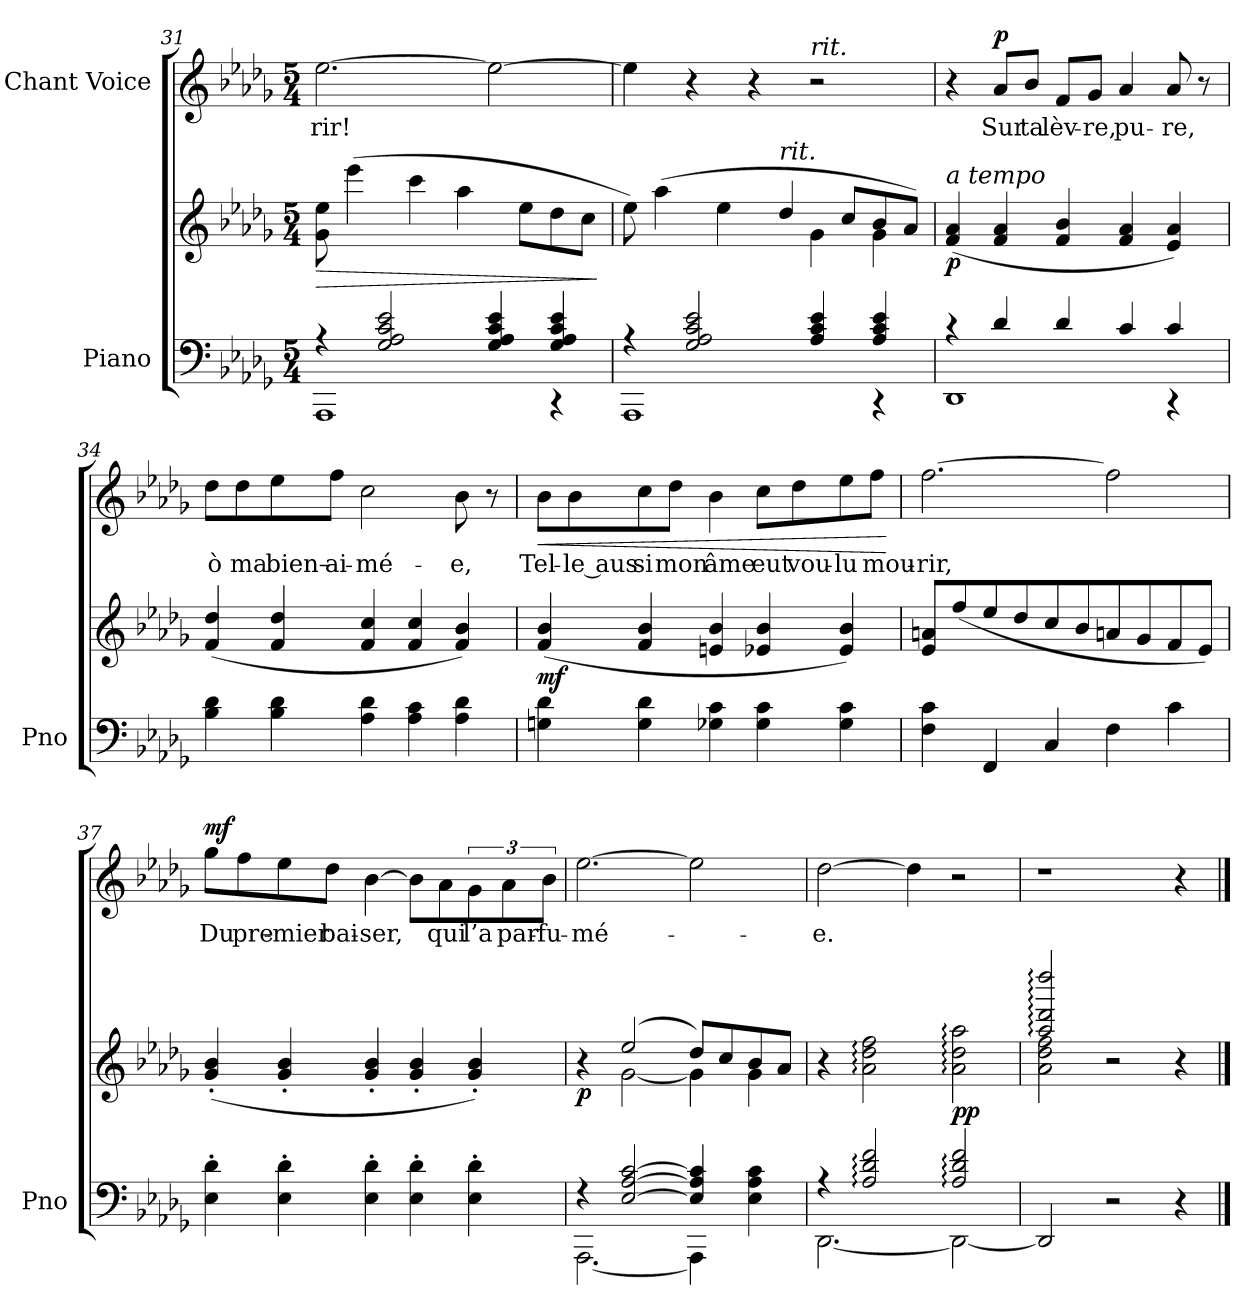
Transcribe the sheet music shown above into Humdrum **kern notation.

**kern	**kern	**dynam	**kern	**text	**dynam
*part2	*part2	*part2	*part1	*part1	*part1
*staff3	*staff2	*staff2/3	*staff1	*staff1	*staff1
*I"Piano	*	*	*I"Chant Voice	*	*
*I'Pno	*	*	*	*	*
*clefF4	*clefG2	*	*clefG2	*	*
*k[b-e-a-d-g-]	*k[b-e-a-d-g-]	*	*k[b-e-a-d-g-]	*	*
*M5/4	*M5/4	*	*M5/4	*	*
=31	=31	=31	=31	=31	=31
*^	*	*	*	*	*
!	!	!	!LO:HP:b	!	!LO:LY:b	!
4r	1AAA-	8g-\ 8ee-\	>	[2.ee-\	-rir!	.
.	.	(>4eee-\	.	.	.	.
2G-/ 2A-/ 2c/ 2e-/	.	.	.	.	.	.
.	.	4ccc\	.	.	.	.
.	.	4aa-\	.	.	.	.
4G-/ 4A-/ 4c/ 4e-/	.	.	.	2ee-\_	.	.
.	.	8ee-\L	.	.	.	.
4G-/ 4A-/ 4c/ 4e-/	4r	8dd-\	.	.	.	.
.	.	8cc\J	.	.	.	.
*v	*v	*	*	*	*	*
.	.	]	.	.	.
!!LO:LB:g=z
=32	=32	=32	=32	=32	=32
*^	*^	*	*^	*	*
*	*	*	*	*	*	*^	*	*
4r	1AAA-	8ee-\)	8ryy	.	4ee-\]	2ryy	2..ryy	.	.
.	.	(>4aa-\	4ryy	.	.	.	.	.	.
2G-/ 2A-/ 2c/ 2e-/	.	.	.	.	4r	.	.	.	.
.	.	4ee-\	4ryy	.	.	.	.	.	.
.	.	.	.	.	4r	8ryy	.	.	.
*	*	*	*	*	*MM75	*	*	*	*
!	!	!LO:TX:a:i:t=rit.	!	!	!	!	!	!	!
.	.	4dd-/	8ryy	.	.	2ryy	.	.	.
!	!	!	!	!	!LO:TX:a:i:t=rit.	!	!	!	!
4A-/ 4c/ 4e-/	.	.	4g-\	.	2r	.	.	.	.
*	*	*	*	*	*MM70	*	*	*	*
.	.	8cc/L	.	.	.	.	4.ryy	.	.
4A-/ 4c/ 4e-/	4r	8b-/	4g-\	.	.	.	.	.	.
.	.	8a-/J)	.	.	.	8ryy	.	.	.
*	*	*v	*v	*	*	*	*	*	*
*	*	*	*	*v	*v	*v	*	*
=33	=33	=33	=33	=33	=33	=33
*	*	*	*	*MM85	*	*
*	*	*	*	*^	*	*
*	*	*	*	*	*^	*	*
!	!	!	!	!LO:TX:a:i:t=a tempo	!	!	!	!
!	!	!LO:TX:a:i:t=a tempo	!	!	!	!	!	!
!	!	!	!LO:DY:b	!	!	!	!	!
*	*	*	*	*v	*v	*v	*	*
4r	1DD-	(>4f/ 4a-/	p	4r	.	.
!	!	!	!	!	!LO:LY:b	!LO:DY:a
4d-/	.	4f/ 4a-/	.	8a-/L	Sur	p
!	!	!	!	!	!LO:LY:b	!
.	.	.	.	8b-/J	ta	.
!	!	!	!	!	!LO:LY:b	!
4d-/	.	4f/ 4b-/	.	8f/L	lèv-	.
!	!	!	!	!	!LO:LY:b	!
.	.	.	.	8g-/J	-re,	.
!	!	!	!	!	!LO:LY:b	!
4c/	.	4f/ 4a-/	.	4a-/	pu-	.
!	!	!	!	!	!LO:LY:b	!
4c/	4r	4e-/ 4a-/)	.	8a-/	-re,	.
.	.	.	.	8r	.	.
*v	*v	*	*	*	*	*
=34	=34	=34	=34	=34	=34
!	!	!	!	!LO:LY:b	!
4B-\ 4d-\	(>4f/ 4dd-/	.	8dd-\L	ò	.
!	!	!	!	!LO:LY:b	!
.	.	.	8dd-\	ma	.
!	!	!	!	!LO:LY:b	!
4B-\ 4d-\	4f/ 4dd-/	.	8ee-\	bien–	.
!	!	!	!	!LO:LY:b	!
.	.	.	8ff\J	ai-	.
!	!	!	!	!LO:LY:b	!
4A-\ 4d-\	4f/ 4cc/	.	2cc\	-mé-	.
4A-\ 4c\	4f/ 4cc/	.	.	.	.
!	!	!	!	!LO:LY:b	!
4A-\ 4d-\	4f/ 4b-/)	.	8b-\	-e,	.
.	.	.	8r	.	.
!!LO:LB:g=z
=35	=35	=35	=35	=35	=35
!	!	!LO:DY:b	!	!LO:LY:b	!LO:HP:b
4Gn\ 4d-\	(<4f/ 4b-/	mf	8b-\L	Tel-	<
!	!	!	!	!LO:LY:b	!
.	.	.	8b-\	le aus	.
!	!	!	!	!LO:LY:b	!
4G\ 4d-\	4f/ 4b-/	.	8cc\	-si	.
!	!	!	!	!LO:LY:b	!
.	.	.	8dd-\J	mon	.
!	!	!	!	!LO:LY:b	!
4G-X\ 4c\	4en/ 4b-/	.	4b-\	âme	.
!	!	!	!	!LO:LY:b	!
4G-\ 4c\	4e-X/ 4b-/	.	8cc\L	eut	.
!	!	!	!	!LO:LY:b	!
.	.	.	8dd-\	vou-	.
!	!	!	!	!LO:LY:b	!
4G-\ 4c\	4e-/ 4b-/)	.	8ee-\	-lu	.
!	!	!	!	!LO:LY:b	!
.	.	.	8ff\J	mou-	.
.	.	.	.	.	[
=36	=36	=36	=36	=36	=36
!	!	!	!	!LO:LY:b	!
4F\ 4c\	8e-/ 8an/L	.	[2.ff\	-rir,	.
.	(<8ff/	.	.	.	.
4FF/	8ee-/	.	.	.	.
.	8dd-/	.	.	.	.
4C/	8cc/	.	.	.	.
.	8b-/	.	.	.	.
4F\	8an/	.	2ff\]	.	.
.	8g-/	.	.	.	.
4c\	8f/	.	.	.	.
.	8e-/J)	.	.	.	.
!!LO:LB:g=z
=37	=37	=37	=37	=37	=37
!	!	!	!	!LO:LY:b	!LO:DY:a
4E-\' 4d-\'	(<4g-/' 4b-/'	.	8gg-\L	Du	mf
!	!	!	!	!LO:LY:b	!
.	.	.	8ff\	pre-	.
!	!	!	!	!LO:LY:b	!
4E-\' 4d-\'	4g-/' 4b-/'	.	8ee-\	-mier	.
!	!	!	!	!LO:LY:b	!
.	.	.	8dd-\J	bai-	.
!	!	!	!	!LO:LY:b	!
4E-\' 4d-\'	4g-/' 4b-/'	.	[4b-\	-ser,	.
4E-\' 4d-\'	4g-/' 4b-/'	.	8b-\L]	.	.
!	!	!	!	!LO:LY:b	!
.	.	.	8a-\	qui	.
!	!	!	!	!LO:LY:b	!
4E-\' 4d-\'	4g-/' 4b-/')	.	12g-\	l’a	.
!	!	!	!	!LO:LY:b	!
.	.	.	12a-\	par-	.
!	!	!	!	!LO:LY:b	!
.	.	.	12b-\J	-fu-	.
=38	=38	=38	=38	=38	=38
*^	*^	*	*	*	*
!	!	!	!	!LO:DY:b	!	!LO:LY:b	!
4r	[2.AAA-\	4r	4ryy	p	[2.ee-\	-mé-	.
[2E-/ [2A-/ [2c/	.	(>2ee-/	[2g-\	.	.	.	.
4E-/] 4A-/] 4c/]	4AAA-\]	8dd-/L)	4g-\]	.	2ee-\]	.	.
.	.	8cc/	.	.	.	.	.
4E-\ 4A-\ 4c\	4ryy	8b-/	4g-\	.	.	.	.
.	.	8a-/J	.	.	.	.	.
*	*	*v	*v	*	*	*	*
=39	=39	=39	=39	=39	=39	=39
!	!	!	!	!	!LO:LY:b	!
4r	[2.DD-\	4r	.	[2dd-\	-e.	.
2A-/: 2d-/: 2f/:	.	2a-\: 2dd-\: 2ff\:	.	.	.	.
.	.	.	.	4dd-\]	.	.
!	!	!	!LO:DY:b	!	!	!
2A-/: 2d-/: 2f/:	2DD-\_	2a-\: 2dd-\: 2aa-\:	pp	2r	.	.
=40	=40	=40	=40	=40	=40	=40
*	*	*^	*	*	*	*
2ryy	2DD-/]	2aa-/: 2ddd-/: 2dddd-/:	2a-\ 2dd-\ 2ff\	.	1r	.	.
2r	2.ryy	2r	2.ryy	.	.	.	.
4r	.	4r	.	.	4r	.	.
*v	*v	*	*	*	*	*	*
*	*v	*v	*	*	*	*
==	==	==	==	==	==
*-	*-	*-	*-	*-	*-
